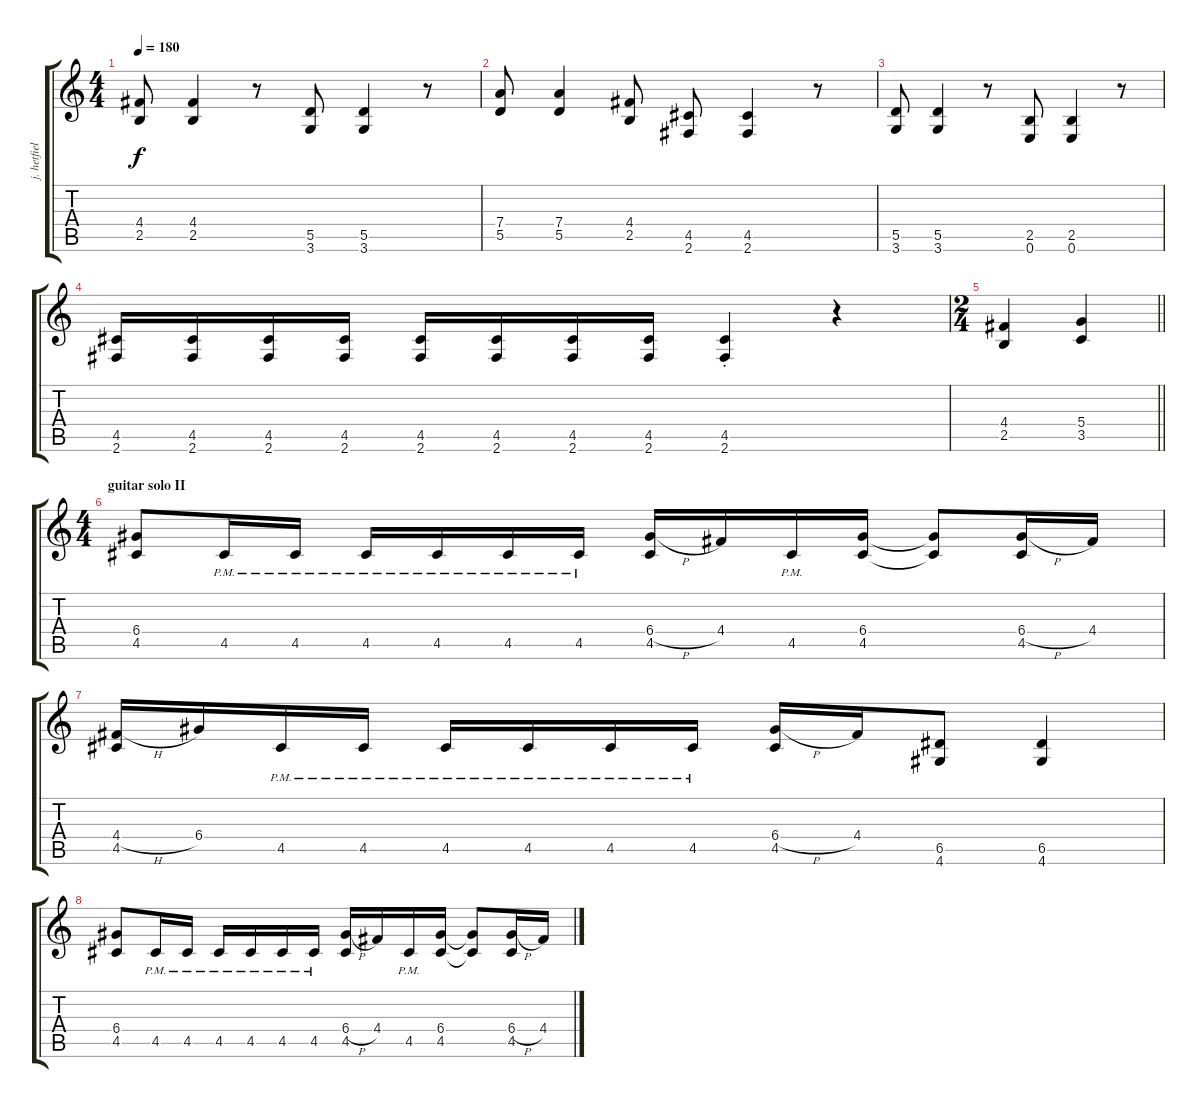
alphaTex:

\track ("j. hetfield - rhythm guitar" "j. hetfiel") {instrument distortionguitar}
\staff {score tabs}
\tuning (E4 B3 G3 D3 A2 E2) {hide}
\ts (4 4)
\tempo 180
\clef g2
\ks c
(4.4 2.5).8{dy f} (4.4 2.5).4 r.8 (5.5 3.6).8 (5.5 3.6).4 r.8 |
(7.4 5.5).8 (7.4 5.5).4 (4.4 2.5).8 (4.5 2.6).8 (4.5 2.6).4 r.8 |
(5.5 3.6).8 (5.5 3.6).4 r.8 (2.5 0.6).8 (2.5 0.6).4 r.8 |
(4.5 2.6).16 (4.5 2.6).16 (4.5 2.6).16 (4.5 2.6).16 (4.5 2.6).16 (4.5 2.6).16 (4.5 2.6).16 (4.5 2.6).16 (4.5{st} 2.6{st}).4 r.4 |
\ts (2 4)
\barLineRight lightlight
(4.4 2.5).4 (5.4 3.5).4 |
\ts (4 4)
\section ("" "guitar solo II")
(6.4 4.5).8 4.5{pm}.16 4.5{pm}.16 4.5{pm}.16 4.5{pm}.16 4.5{pm}.16 4.5{pm}.16 (6.4{h} 4.5).16 4.4.16 4.5{pm}.16 (6.4 4.5).16 (6.4{t} 4.5{t}).8 (6.4{h} 4.5).16 4.4.16 |
(4.4{h} 4.5).16 6.4.16 4.5{pm}.16 4.5{pm}.16 4.5{pm}.16 4.5{pm}.16 4.5{pm}.16 4.5{pm}.16 (6.4{h} 4.5).16 4.4.16 (6.5 4.6).8 (6.5 4.6).4 |
(6.4 4.5).8 4.5{pm}.16 4.5{pm}.16 4.5{pm}.16 4.5{pm}.16 4.5{pm}.16 4.5{pm}.16 (6.4{h} 4.5).16 4.4.16 4.5{pm}.16 (6.4 4.5).16 (6.4{t} 4.5{t}).8 (6.4{h} 4.5).16 4.4.16
